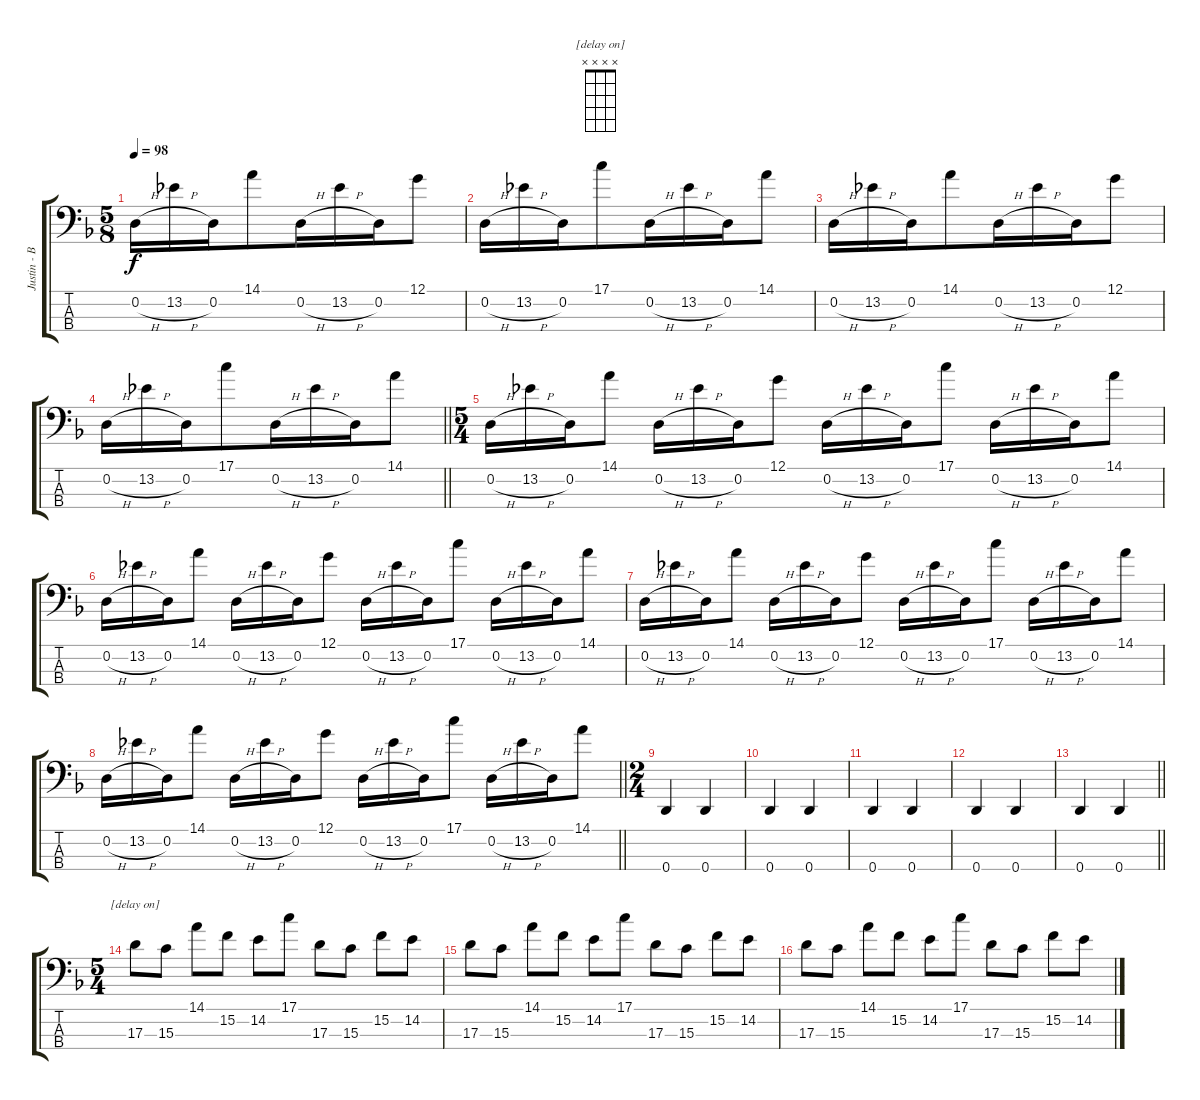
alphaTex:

\track ("Justin - Bass" "Justin - B") {instrument electricbasspick}
\staff {score tabs}
\tuning (G2 D2 A1 D1) {hide}
\chord ("[delay on]" x x x x)
\ts (5 8)
\tempo 98
\clef f4
\ks dminor
0.2{h}.16{dy f} 13.2{h}.16{beam merge} 0.2.16 14.1.8 0.2{h}.16{beam merge} 13.2{h}.16 0.2.16{beam merge} 12.1.8 |
0.2{h}.16 13.2{h}.16{beam merge} 0.2.16 17.1.8 0.2{h}.16{beam merge} 13.2{h}.16 0.2.16{beam merge} 14.1.8 |
0.2{h}.16 13.2{h}.16{beam merge} 0.2.16 14.1.8 0.2{h}.16{beam merge} 13.2{h}.16 0.2.16{beam merge} 12.1.8 |
\barLineRight lightlight
0.2{h}.16 13.2{h}.16{beam merge} 0.2.16 17.1.8 0.2{h}.16{beam merge} 13.2{h}.16 0.2.16{beam merge} 14.1.8 |
\ts (5 4)
0.2{h}.16 13.2{h}.16{beam merge} 0.2.16 14.1.8 0.2{h}.16{beam merge} 13.2{h}.16 0.2.16{beam merge} 12.1.8{beam split} 0.2{h}.16 13.2{h}.16{beam merge} 0.2.16 17.1.8{beam split} 0.2{h}.16{beam merge} 13.2{h}.16 0.2.16{beam merge} 14.1.8 |
0.2{h}.16 13.2{h}.16{beam merge} 0.2.16 14.1.8 0.2{h}.16{beam merge} 13.2{h}.16 0.2.16{beam merge} 12.1.8{beam split} 0.2{h}.16 13.2{h}.16{beam merge} 0.2.16 17.1.8{beam split} 0.2{h}.16{beam merge} 13.2{h}.16 0.2.16{beam merge} 14.1.8 |
0.2{h}.16 13.2{h}.16{beam merge} 0.2.16 14.1.8 0.2{h}.16{beam merge} 13.2{h}.16 0.2.16{beam merge} 12.1.8{beam split} 0.2{h}.16 13.2{h}.16{beam merge} 0.2.16 17.1.8{beam split} 0.2{h}.16{beam merge} 13.2{h}.16 0.2.16{beam merge} 14.1.8 |
\barLineRight lightlight
0.2{h}.16 13.2{h}.16{beam merge} 0.2.16 14.1.8 0.2{h}.16{beam merge} 13.2{h}.16 0.2.16{beam merge} 12.1.8{beam split} 0.2{h}.16 13.2{h}.16{beam merge} 0.2.16 17.1.8{beam split} 0.2{h}.16{beam merge} 13.2{h}.16 0.2.16{beam merge} 14.1.8 |
\ts (2 4)
0.4.4 0.4.4 |
0.4.4 0.4.4 |
0.4.4 0.4.4 |
0.4.4 0.4.4 |
\barLineRight lightlight
0.4.4 0.4.4 |
\ts (5 4)
17.3.8{ch "[delay on]"} 15.3.8 14.1.8 15.2.8 14.2.8 17.1.8 17.3.8 15.3.8 15.2.8 14.2.8 |
17.3.8 15.3.8 14.1.8 15.2.8 14.2.8 17.1.8 17.3.8 15.3.8 15.2.8 14.2.8 |
17.3.8 15.3.8 14.1.8 15.2.8 14.2.8 17.1.8 17.3.8 15.3.8 15.2.8 14.2.8
